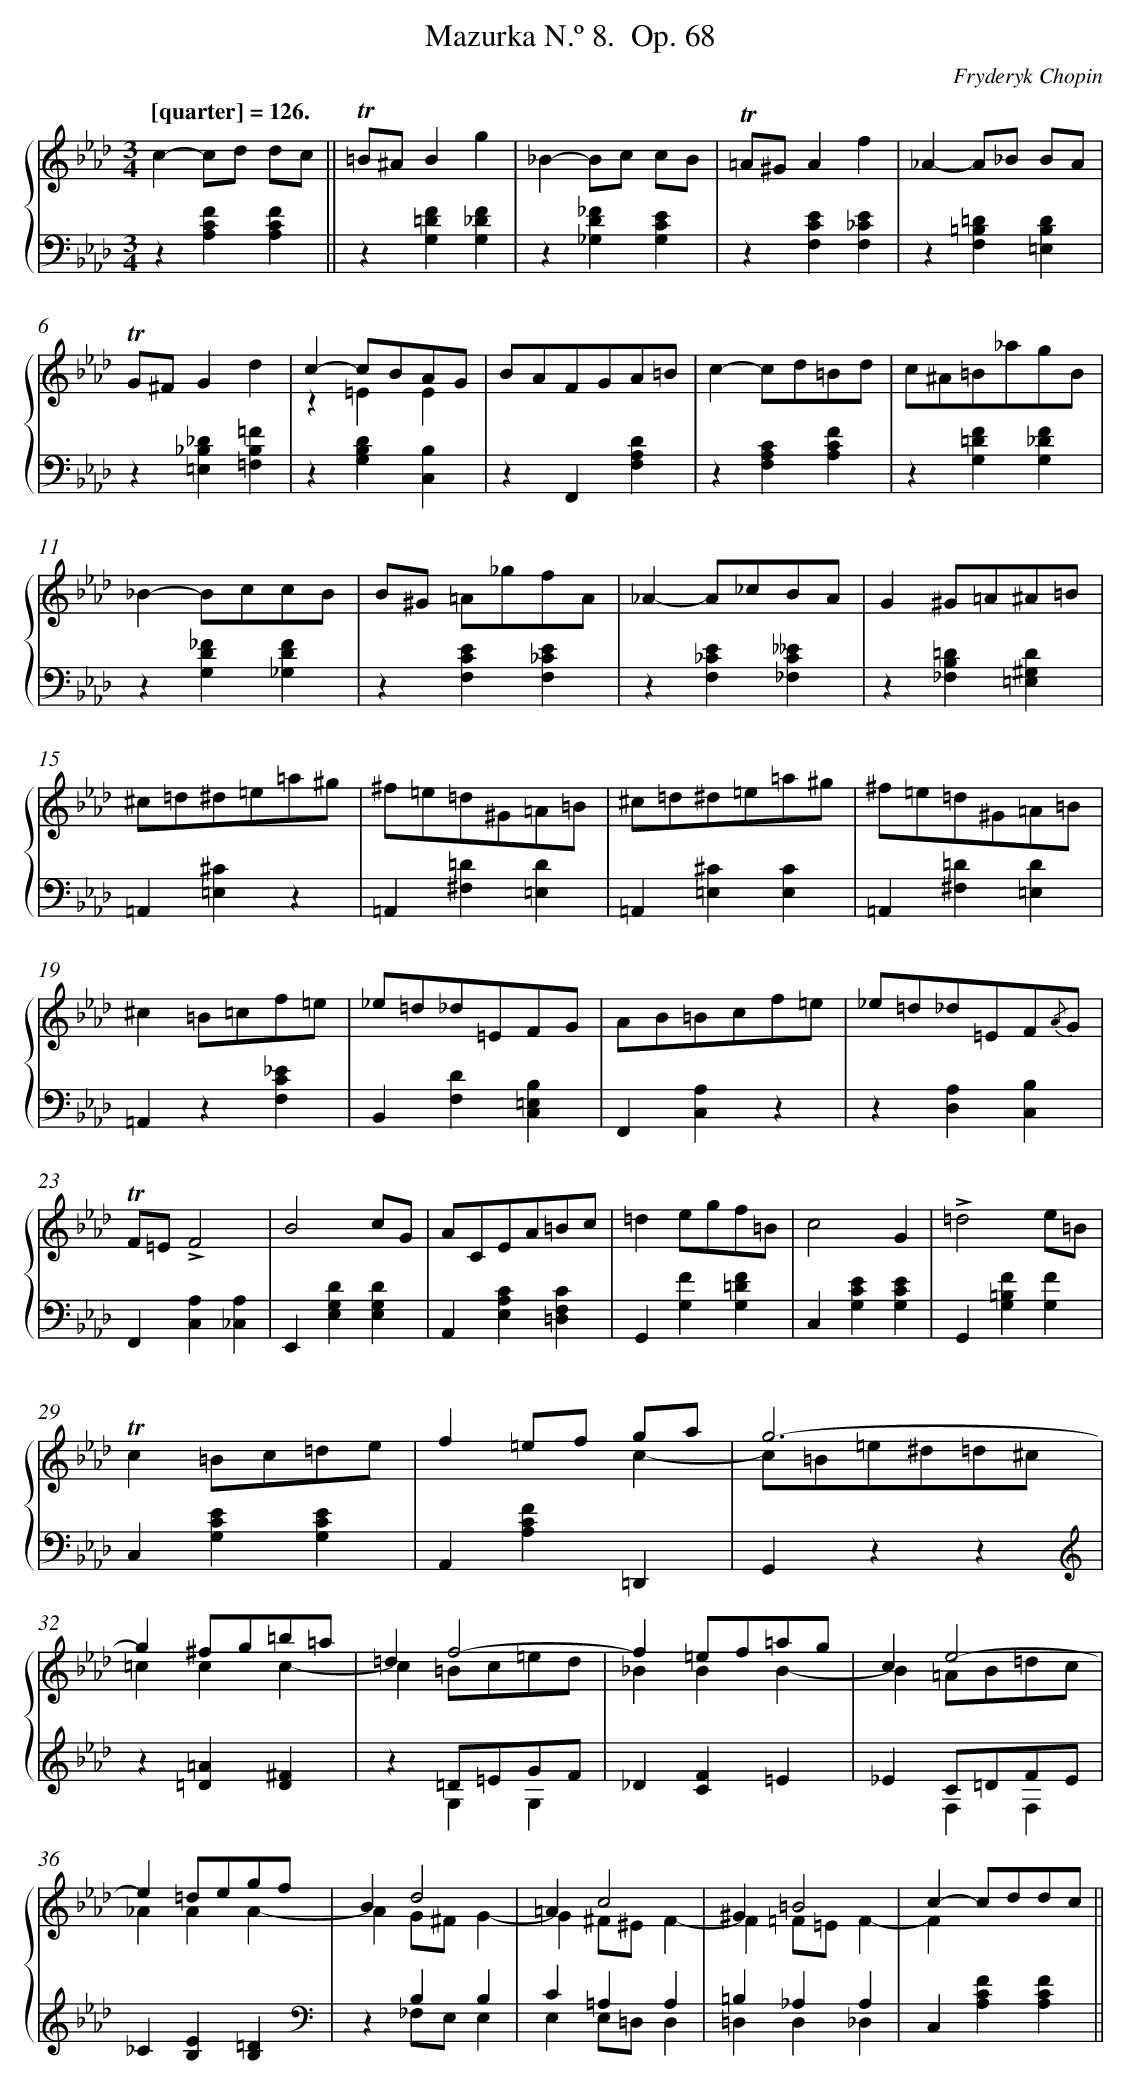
X:1
T: Mazurka N.º 8.	 Op. 68
C: Fryderyk Chopin
L: 1/4
M: 3/4
Q: "[quarter] = 126."
%%staves {1 2}
V: 1 clef=treble
V: 2 clef=bass
K: Ab
[V:1] c-c/d/ d/c/ ||
[V:2] z[FCA,][FCA,] ||
[V:1] !trill!=B/^A/Bg |
[V:2] z[F=DG,][F_DG,] |
[V:1] _B-B/c/ c/B/ |
[V:2] z[_FD_G,][ECG,] |
[V:1] !trill!=A/^G/Af |
[V:2] z[ECF,][E_CF,] |
[V:1] _A-A/_B/ B/A/ |
[V:2] z[=D=B,F,][DB,=E,] |
[V:1] !trill!G/^F/Gd |
[V:2] z[_D_B,=E,][=FB,=F,] |
[V:1] c-c/B/A/G/ & z=EE |
[V:2] z[DB,G,][B,C,] |
[V:1] B/A/F/G/A/=B/ |
[V:2] zF,,[DA,F,] |
[V:1] c-c/d/=B/d/ |
[V:2] z[CA,F,][FCA,] |
[V:1] c/^A/=B/_a/g/B/ |
[V:2] z[F=DG,][F_DG,] |
[V:1] _B-B/c/c/B/ |
[V:2] z[_FDG,][FD_G,] |
[V:1] B/^G/ =A/_g/f/A/ |
[V:2] z[ECF,][E_CF,] |
[V:1] _A-A/_c/B/A/ |
[V:2] z[E_CF,][__EC_F,] |
[V:1] G^G/=A/^A/=B/ |
[V:2] z[=DB,_F,][D^G,=E,] |
[V:1] ^c/=d/^d/=e/=a/^g/ |
[V:2] =A,,[^C=E,]z |
[V:1] ^f/=e/=d/^G/=A/=B/ |
[V:2] =A,,[=D^F,][D=E,] |
[V:1] ^c/=d/^d/=e/=a/^g/ |
[V:2] =A,,[^C=E,][CE,] |
[V:1] ^f/=e/=d/^G/=A/=B/ |
[V:2] =A,,[=D^F,][D=E,] |
[V:1] ^c=B/=c/f/=e/ |
[V:2] =A,,z[_ECF,] |
[V:1] _e/=d/_d/=E/F/G/ |
[V:2] B,,[DF,][B,=E,C,] |
[V:1] A/B/=B/c/f/=e/ |
[V:2] F,,[A,C,]z |
[V:1] _e/=d/_d/=E/F/{/A}G/ |
[V:2] z[A,D,][B,C,] |
[V:1] !trill!F/=E/!accent!F2 |
[V:2] F,,[A,C,][A,_C,] |
[V:1] B2c/G/ |
[V:2] E,,[DG,E,][DG,E,] |
[V:1] A/C/E/A/=B/c/ |
[V:2] A,,[CA,E,][CF,=D,] |
[V:1] =de/g/f/=B/ |
[V:2] G,,[FG,][F=DG,] |
[V:1] c2G |
[V:2] C,[ECG,][ECG,] |
[V:1] !accent!=d2e/=B/ |
[V:2] G,,[F=B,G,][FG,] |
[V:1] !trill!c=B/c/=d/e/ |
[V:2] C,[ECG,][ECG,] |
[V:1] f=e/f/ g/a/ & xxc- |
[V:2] A,,[FCA,]=D,, |
[V:1] g3- & c/=B/=e/^d/=d/^c/ |
[V:2] G,,zz[K:clef=treble] |
[V:1] g^f/g/=b/=a/ & =ccc- |
[V:2] z[=A=D][^FD] |
[V:1] =df2- & c=B/c/=e/d/ |
[V:2] z=D/=E/G/F/ & xG,G, |
[V:1] f=e/f/=a/g/ & _BBB- |
[V:2] _D[FC]=E |
[V:1] ce2- & B=A/B/=d/c/ |
[V:2] _EC/=D/F/E/ & xF,F, |
[V:1] e=d/e/g/f/ & _AAA- |
[V:2] _C[EB,][=DB,][K:clef=bass] |
[V:1] Bd2 & AG/^F/G- |
[V:2] xB,B, & z_F,/E,/E, |
[V:1] =Ac2 & G^F/^E/F- |
[V:2] C=A,A, & E,E,/=D,/D, |
[V:1] ^G=B2 & F=F/=E/F- |
[V:2] =B,_A,A, & =D,D,_D, |
[V:1] c-c/d/d/c/ & Fxx ||
[V:2] C,[FCA,][FCA,] ||
